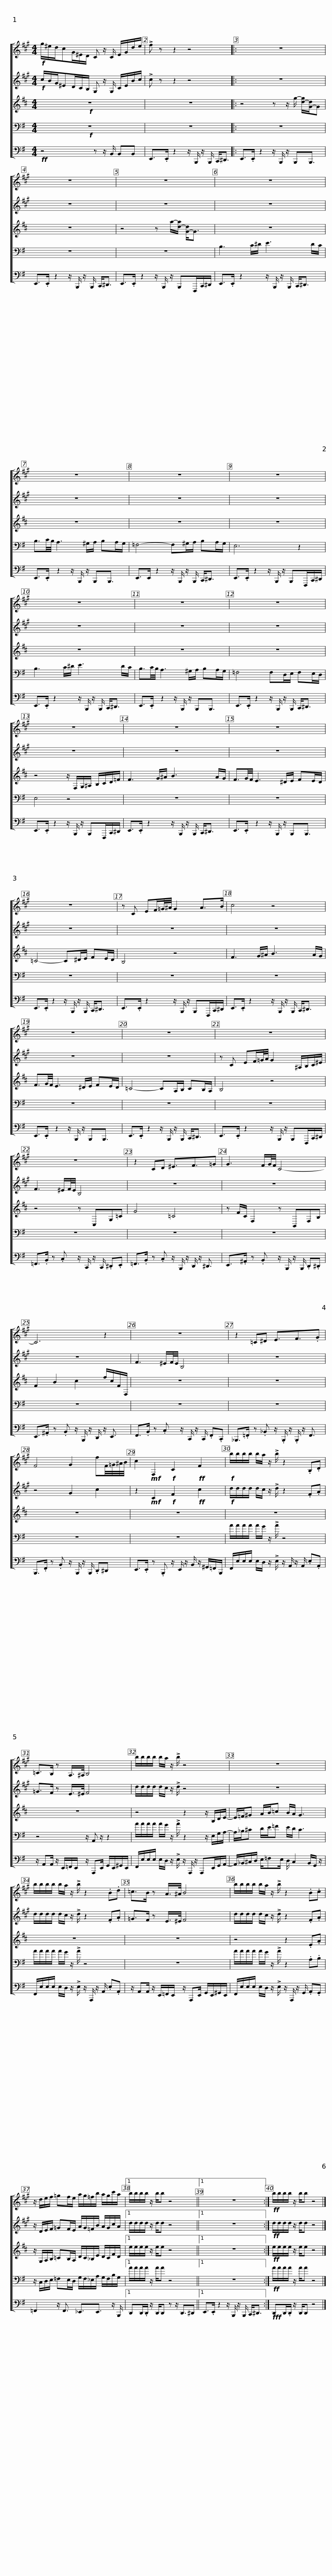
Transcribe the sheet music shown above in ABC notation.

X:1
%%score [ 1 2 3 4 5 ]
L:1/8
M:4/4
I:linebreak $
K:G
V:1 treble transpose=-2
V:2 treble transpose=-2
V:3 treble transpose=-7
V:4 bass
V:5 bass
V:1
[K:A]!f! g/^e/d/cG/^E/D/ C z/ C/ E/G/d/e/ | !>!f z z2 z4 |:$ z8 | z8 | z8 |$ %5
 z8 | z8 | z8 |$ z8 | z8 | %10
 z8 |$ z8 | z8 | z8 |$ z8 | %15
 z8 | z C EF/=G/4^A/4 G2 A>B |$ c4 z4 | z8 | z8 |$ %20
 z8 | z8 |$ z2 CD ^E3/2F3/2=G | G3 F/G/4F/4 C4- | C6 z2 |$ %25
 z8 | z2 =C^D E3/2F3/2.G | F4 G2 fF/4=G/4^A/4B/4 |$ c2!mf! F,2!f! C2!ff! F2 |!f! b/b/b/b/ b/a/ z/ !>!b/ z2 .B,.D |$ %30
 =C>B, z A,/>^A,/ B,4 | b/b/b/b/ b/a/ z/ !>!b/ z4 |$ z8 | b/b/b/b/ b/a/ z/ !>!b/ z2 .B.d |$ =c>B z A/>^A/ B4 | %35
 b/b/b/b/ b/a/ z/ !>!b/ z2 .B.c |$ z/ d/e/f/ =gf/e/ a/g/=f/b/ a/g/c'/a/ |1 b/b/b/b/ z/ b/b z4 ||1$ z8 :|!ff! b/b/b/b/ z/ b/b z4 |] %40
V:2
[K:A]!f! c/B/G/^ED/C/B,/ G, z/ G,/ C/E/B/c/ | !>!c z z2 z4 |:$ z8 | z8 | z8 |$ %5
 z8 | z8 | z8 |$ z8 | z8 | %10
 z8 |$ z8 | z8 | z8 |$ z8 | %15
 z8 | z8 |$ z8 | z8 | z8 |$ %20
 z C EF/=G/4A/4 G2 ^A,/B,/C/^E/ | F3 ^E/F/4E/4 B,4 |$ z8 | z8 | z8 |$ %25
 F3 ^E/F/4E/4 B,4 | z8 | z4 G2 c2 |$ z2!mf! C2!f! F2!ff! c2 |!f! d/d/d/d/ d/c/ z/ !>!d/ z2 .F.A |$ %30
 =G>F z E/>^E/ F4 | d/d/d/d/ d/c/ z/ !>!d/ z4 |$ z8 | d/d/d/d/ d/c/ z/ !>!d/ z2 .F.A |$ =G>F z E/>^E/ F4 | %35
 d/d/d/d/ d/c/ z/ !>!d/ z2 .F.A |$ z/ D/E/F/ =GF/E/ A/G/=F/B/ A/G/c/A/ |1 d/d/d/d/ z/ d/d z4 ||1$ z8 :|!ff! d/d/d/d/ z/ d/d z4 |] %40
V:3
[K:D]!f! z8 | z8 |:$ z4 z z/ g/- [d-g]/[G-d]/G | z8 | z4 z a/-[d-a]/ [G-d]<G |$ %5
 z8 | z8 | z8 |$ z8 | z8 | %10
 z8 |$ z8 | z4 z/ F,/G,/^A,/ B,/C/D/=F/ | F3 G/^A/ B3 A/G/ |$ F3/2G/4F/4 E3 ^D/E/ FE/D/ | %15
 =C4- C^D/E/ FE/D/ | B,4 z4 |$ F3 G/^A/ B3 A/G/ | F3/2G/4F/4 E3 ^D/E/ FE/D/ | =C4- CA,/B,/ CB,/A,/ |$ %20
 B,4 z4 | z4 z C,G,=C |$ G4 =C4 | z F/C/ F,2 z B,,F,B, | F2 B2 c2 f/c/F/F,/ |$ %25
 z8 | z8 | z8 |$ z8 | z8 |$ %30
 z8 | z4 z2 z/ B,/D/E/- |$ E/=F/^G A/B/=c B/A/ G3 | z8 |$ z8 | %35
 z4 z2 .E.A |$ z/ G,/A,/B,/ =CB,/A,/ D/C/_B,/E/ D/C/F/D/ |1 e/e/e/e/ z/ e/e z4 ||1$ z8 :|!ff! e/e/e/e/ z/ e/e z4 |] %40
V:4
!f! z8 | z8 |:$ z8 | z8 | z8 |$ %5
 B,3 C/^D/ E3 D/C/ | B,3/2C/4B,/4 A,3 ^G,/A,/ B,A,/G,/ | =F,4- F,^G,/A,/ B,A,/G,/ |$ E,6 z2 | B,3 C/^D/ E3 D/C/ | %10
 B,3/2C/4B,/4 A,3 ^G,/A,/ B,A,/G,/ |$ =F,4 F,D,/E,/ F,E,/D,/ | E,4 z4 | z8 |$ z8 | %15
 z8 | z8 |$ z8 | z8 | z8 |$ %20
 z8 | z8 |$ z8 | z8 | z8 |$ %25
 z8 | z8 | z8 |$ z8 | A/A/A/A/ A/G/ z/ !>!A/ z4 |$ %30
 z4 z/ A,, z/ z2 | A/A/A/A/ A/G/ z/ !>!A/ z2 z/ E,/G,/A,/- |$ A,/_B,/^C D/E/=F E/D/ C3 | A/A/A/A/ A/G/ z/ !>!A/ z4 |$ z8 | %35
 A/A/A/A/ A/G/ z/ !>!A/ z2 .A,.B, |$ z/ C,/D,/E,/ =F,E,/D,/ G,/F,/_E,/A,/ G,/F,/B,/G,/ |1 A/A/A/A/ z/ A/A z4 ||1$ z8 :|!ff! A/A/A/A/ z/ A/A z4 |] %40
V:5
!ff! z4 z z/ B,,/ B,,B,, | E,,>.E,, z2 z/ B,,,/ z/ B,,,/ C,,<^D,, |:$ E,,>.E,, z2 z/ B,,,/ z/ B,,,B,,,3/2 | E,,>.E,, z2 z/ B,,,/ z/ B,,,/ C,,<^D,, | E,,>.E,, z2 z/ B,,,/ z/ B,,,F,,,/C,,/^D,,/ |$ %5
 E,,>.E,, z2 z/ B,,,/ z/ B,,,/ C,,<^D,, | E,,>.E,, z2 z/ B,,,/ z/ B,,,B,,,3/2 | E,,>E,, z2 z/ B,,,/ z/ B,,,/ C,,<^D,, |$ E,,>.E,, z2 z/ B,,,/ z/ B,,,F,,,/C,,/^D,,/ | E,,>.E,, z2 z/ B,,,/ z/ B,,,/ C,,<^D,, | %10
 E,,>.E,, z2 z/ B,,,/ z/ B,,,B,,,3/2 |$ E,,>.E,, z2 z/ B,,,/ z/ B,,,/ C,,<^D,, | E,,>.E,, z2 z/ B,,,/ z/ B,,,F,,,/C,,/^D,,/ | E,,>.E,, z2 z/ B,,,/ z/ B,,,/ C,,<^D,, |$ E,,>.E,, z2 z/ B,,,/ z/ B,,,B,,,3/2 | %15
 E,,>.E,, z2 z/ B,,,/ z/ B,,,/ C,,<^D,, | E,,>.E,, z2 z/ B,,,/ z/ B,,,F,,,/C,,/^D,,/ |$ E,,>.E,, z2 z/ B,,,/ z/ B,,,/ C,,<^D,, | E,,>.E,, z2 z/ B,,,/ z/ B,,,B,,,3/2 | E,,>.E,, z2 z/ B,,,/ z/ B,,,/ C,,<^D,, |$ %20
 E,,>.E,, z2 z/ B,,,/ z/ B,,,F,,,/C,,/^D,,/ | =F,,>.B,, z .C, z/ C,,/ z/ C,,/ .^D,,.E,, |$ =F,,>.B,, z .C, z/ B,,,/ z/ D,,/ z/ ^D,,3/2 | E,,>.^A,, z .B,, z/ B,,,/ z/ B,,,/ .D,,.^D,, | E,,>.^A,, z .B,, z/ B,,,/ z/ D,,/ z/ E,,3/2 |$ %25
 F,,>.B,, z .C, z/ C,,/ z/ C,,/ .F,,.C,, | _B,,,>.=F,, z ._B,, z/ .B,,,/ z/ .B,,,/ z/ F,,3/2 | B,,,>.F,, z .B,, z/ B,,,/ z/ B,,,/ .D,,^D,, |$ E,,>.E,, z .B,,, z/ E,,/ z/ B,,/ z/ ^G,,/=F,,/B,,,/ | F,,/E,/E,/E,/ E,/D,/ z/ !>!E,/ z/ A,,/ z/ A,,/ .E,.A,, |$ %30
 z/ A,,A,,/ z/ E,,/=F,,/E,,/ z/ A,,,E,,/ G,,/E,,/^G,,/E,,/ | F,,/E,/E,/E,/ E,/D,/ z/ !>!E,/ z/ A,,,/ z/ A,,,E,,/G,,/A,,/- |$ A,,/_B,,/^C,/D,/ E,/=F,E,/ D,/ C,2 B,,/G,,/ z/ | F,,/E,/E,/E,/ E,/D,/ z/ !>!E,/ z/ A,,,/ z/ A,,/ .E,.A,, |$ z/ A,,A,,/ z/ E,,/=F,,/E,,/ z/ A,,,E,,/ G,,/E,,/^G,,/E,,/ | %35
 F,,/E,/E,/E,/ E,/D,/ z/ !>!E,/ z/ A,,,/ z/ G,,/ .A,,.G,, |$ =F,,2 z/ F,,3/2 _E,,3/2E,,3/2 z/ B,,,/ |1 D,,D,,/.D,,/ z/ D,,/D,, z z/ D,,3/2^D,, ||1$ E,,>.E,, z2 z/ B,,,/ z/ B,,,/ C,,<^D,, :|!fff! D,,D,,/.D,,/ z/ D,,/D,, z4 |] %40
